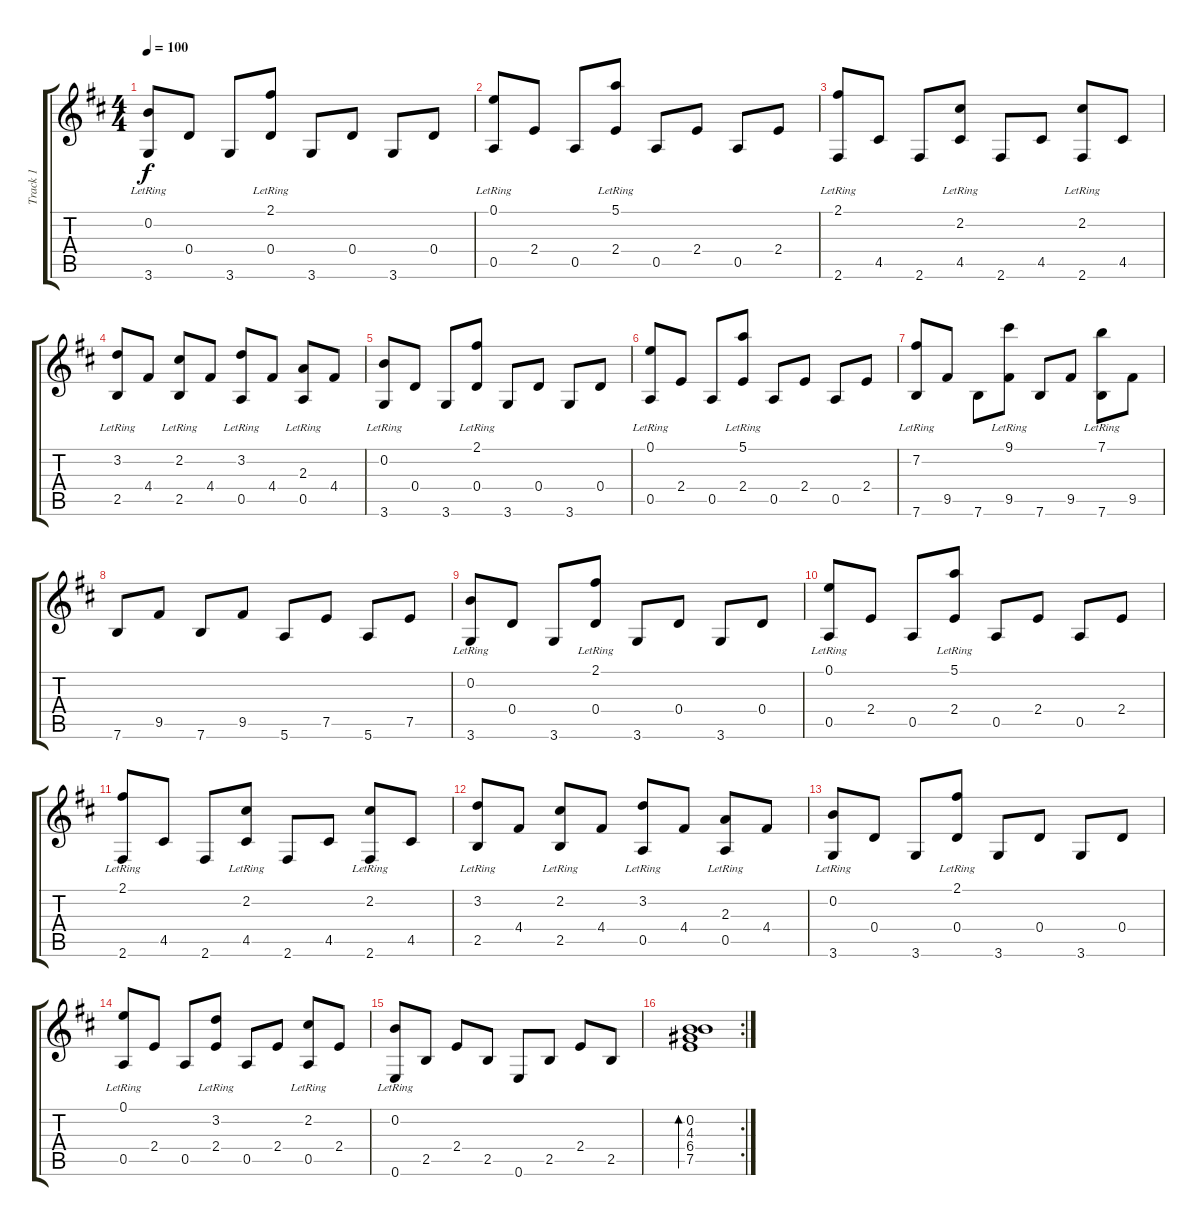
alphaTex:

\track ("Track 1" "Track 1") {instrument acousticguitarnylon}
\staff {score tabs}
\tuning (E4 B3 G3 D3 A2 E2) {hide}
\ts (4 4)
\tempo 100
\clef g2
\ks d
(0.2{lr} 3.6).8{dy f} 0.4.8 3.6.8 (2.1{lr} 0.4).8 3.6.8 0.4.8 3.6.8 0.4.8 |
(0.1{lr} 0.5).8 2.4.8 0.5.8 (5.1{lr} 2.4).8 0.5.8 2.4.8 0.5.8 2.4.8 |
(2.1{lr} 2.6).8 4.5.8 2.6.8 (2.2{lr} 4.5).8 2.6.8 4.5.8 (2.2{lr} 2.6).8 4.5.8 |
(3.2{lr} 2.5).8 4.4.8 (2.2{lr} 2.5).8 4.4.8 (3.2{lr} 0.5).8 4.4.8 (2.3{lr} 0.5).8 4.4.8 |
(0.2{lr} 3.6).8 0.4.8 3.6.8 (2.1{lr} 0.4).8 3.6.8 0.4.8 3.6.8 0.4.8 |
(0.1{lr} 0.5).8 2.4.8 0.5.8 (5.1{lr} 2.4).8 0.5.8 2.4.8 0.5.8 2.4.8 |
(7.2{lr} 7.6).8 9.5.8 7.6.8 (9.1{lr} 9.5).8 7.6.8 9.5.8 (7.1{lr} 7.6).8 9.5.8 |
7.6.8 9.5.8 7.6.8 9.5.8 5.6.8 7.5.8 5.6.8 7.5.8 |
(0.2{lr} 3.6).8 0.4.8 3.6.8 (2.1{lr} 0.4).8 3.6.8 0.4.8 3.6.8 0.4.8 |
(0.1{lr} 0.5).8 2.4.8 0.5.8 (5.1{lr} 2.4).8 0.5.8 2.4.8 0.5.8 2.4.8 |
(2.1{lr} 2.6).8 4.5.8 2.6.8 (2.2{lr} 4.5).8 2.6.8 4.5.8 (2.2{lr} 2.6).8 4.5.8 |
(3.2{lr} 2.5).8 4.4.8 (2.2{lr} 2.5).8 4.4.8 (3.2{lr} 0.5).8 4.4.8 (2.3{lr} 0.5).8 4.4.8 |
(0.2{lr} 3.6).8 0.4.8 3.6.8 (2.1{lr} 0.4).8 3.6.8 0.4.8 3.6.8 0.4.8 |
(0.1{lr} 0.5).8 2.4.8 0.5.8 (3.2{lr} 2.4).8 0.5.8 2.4.8 (2.2{lr} 0.5).8 2.4.8 |
(0.2{lr} 0.6).8 2.5.8 2.4.8 2.5.8 0.6.8 2.5.8 2.4.8 2.5.8 |
\rc 2
(0.2 4.3 6.4 7.5).1{bd 480}
